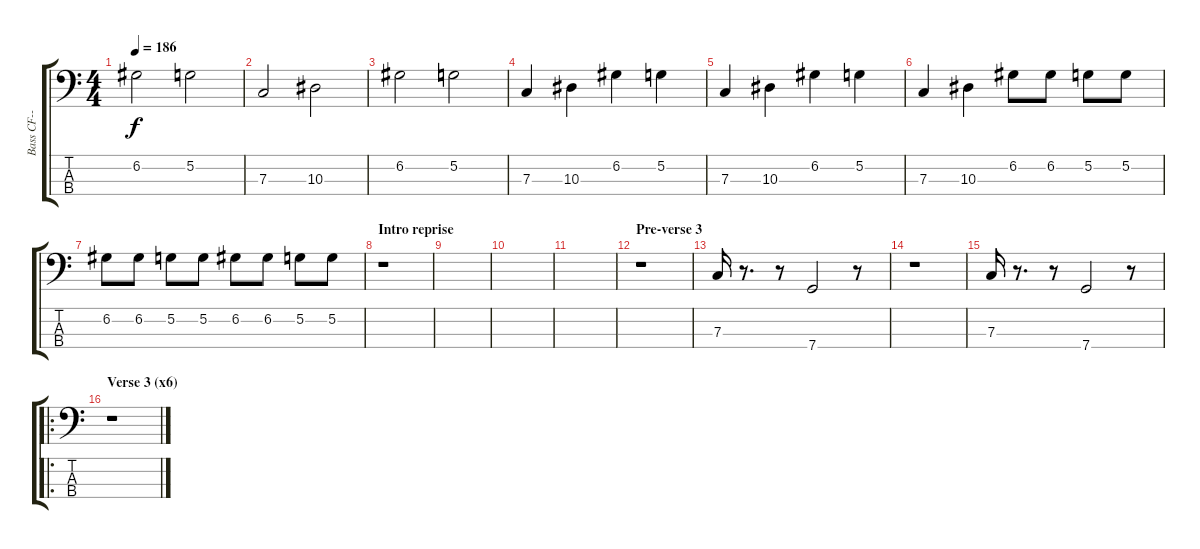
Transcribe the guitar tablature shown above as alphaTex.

\track ("Bass CF--" "Bass CF--") {instrument electricbassfinger}
\staff {score tabs}
\tuning (G2 D2 F1 C1) {hide}
\ts (4 4)
\tempo 186
\clef f4
\ks c
6.2.2{dy f} 5.2.2 |
7.3.2 10.3.2 |
6.2.2 5.2.2 |
7.3.4 10.3.4 6.2.4 5.2.4 |
7.3.4 10.3.4 6.2.4 5.2.4 |
7.3.4 10.3.4 6.2.8 6.2.8 5.2.8 5.2.8 |
6.2.8 6.2.8 5.2.8 5.2.8 6.2.8 6.2.8 5.2.8 5.2.8 |
\section ("" "Intro reprise")
r.1 |
|
|
|
\section ("" "Pre-verse 3")
r.1 |
7.3.16 r.8{d} r.8 7.4.2 r.8 |
r.1 |
7.3.16 r.8{d} r.8 7.4.2 r.8 |
\ro
\section ("" "Verse 3 (x6)")
r.1
